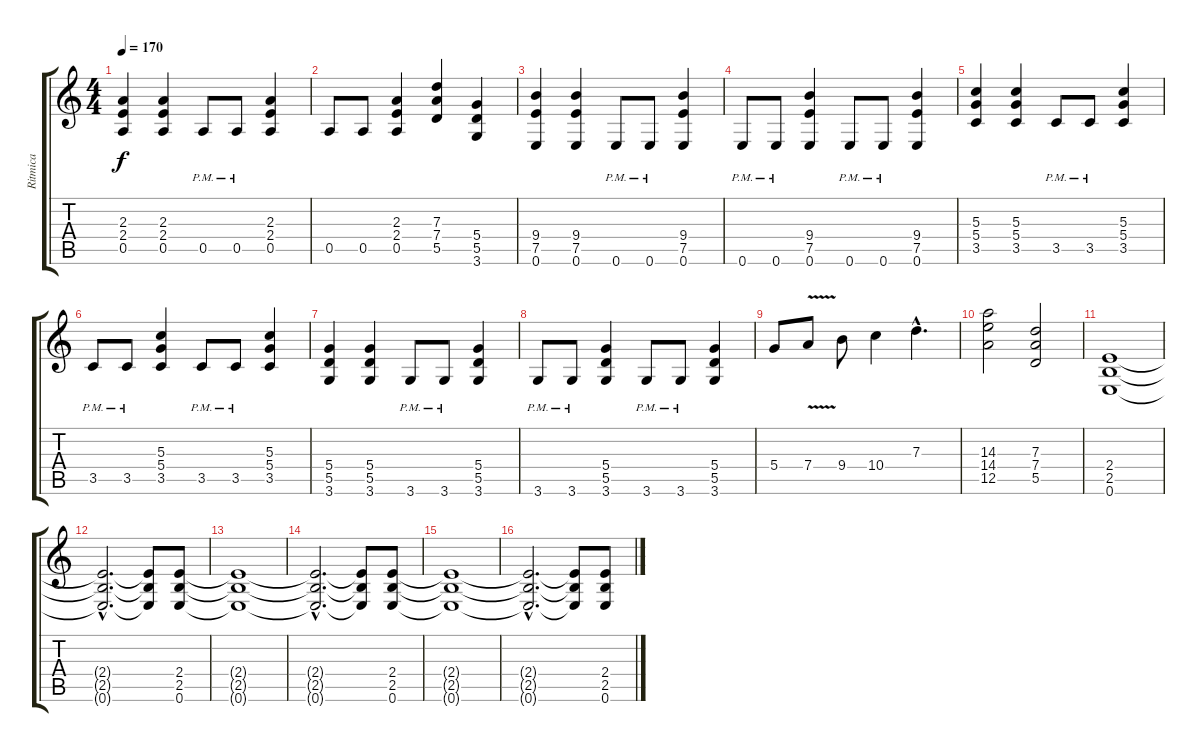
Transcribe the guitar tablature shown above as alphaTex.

\track ("Ritmica" "Ritmica") {instrument overdrivenguitar}
\staff {score tabs}
\tuning (E4 B3 G3 D3 A2 E2) {hide}
\ts (4 4)
\tempo 170
\clef g2
\ks c
(2.3 2.4 0.5).4{dy f} (2.3 2.4 0.5).4 0.5{pm}.8 0.5{pm}.8 (2.3 2.4 0.5).4 |
0.5.8 0.5.8 (2.3 2.4 0.5).4 (7.3 7.4 5.5).4 (5.4 5.5 3.6).4 |
(9.4 7.5 0.6).4 (9.4 7.5 0.6).4 0.6{pm}.8 0.6{pm}.8 (9.4 7.5 0.6).4 |
0.6{pm}.8 0.6{pm}.8 (9.4 7.5 0.6).4 0.6{pm}.8 0.6{pm}.8 (9.4 7.5 0.6).4 |
(5.3 5.4 3.5).4 (5.3 5.4 3.5).4 3.5{pm}.8 3.5{pm}.8 (5.3 5.4 3.5).4 |
3.5{pm}.8 3.5{pm}.8 (5.3 5.4 3.5).4 3.5{pm}.8 3.5{pm}.8 (5.3 5.4 3.5).4 |
(5.4 5.5 3.6).4 (5.4 5.5 3.6).4 3.6{pm}.8 3.6{pm}.8 (5.4 5.5 3.6).4 |
3.6{pm}.8 3.6{pm}.8 (5.4 5.5 3.6).4 3.6{pm}.8 3.6{pm}.8 (5.4 5.5 3.6).4 |
5.4.8 7.4{v}.8 9.4.8 10.4.4 7.3{hac}.4{d} |
(14.3 14.4 12.5).2 (7.3 7.4 5.5).2 |
(2.4 2.5 0.6).1 |
(2.4{hac t} 2.5{hac t} 0.6{hac t}).2{d} (2.4{t} 2.5{t} 0.6{t}).8 (2.4 2.5 0.6).8 |
(2.4{t} 2.5{t} 0.6{t}).1 |
(2.4{hac t} 2.5{hac t} 0.6{hac t}).2{d} (2.4{t} 2.5{t} 0.6{t}).8 (2.4 2.5 0.6).8 |
(2.4{t} 2.5{t} 0.6{t}).1 |
(2.4{hac t} 2.5{hac t} 0.6{hac t}).2{d} (2.4{t} 2.5{t} 0.6{t}).8 (2.4 2.5 0.6).8
